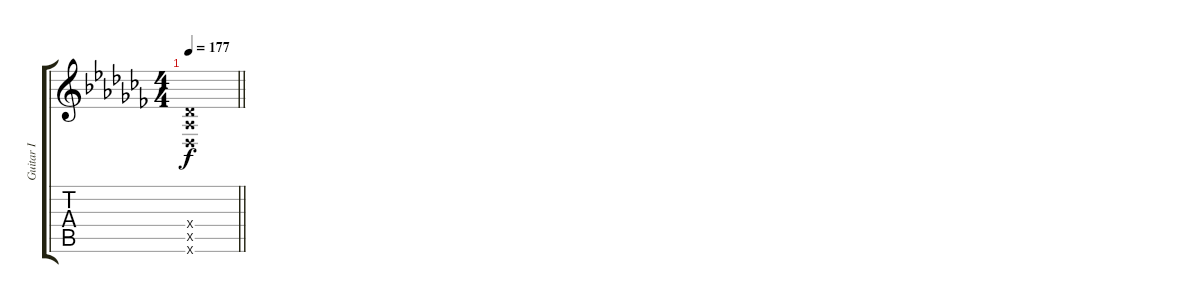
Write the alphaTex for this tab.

\track ("Guitar I" "Guitar I") {instrument distortionguitar}
\staff {score tabs}
\tuning (Eb4 Bb3 Gb3 Db3 Ab2 Db2) {hide}
\ts (4 4)
\tempo 177
\clef g2
\barLineRight lightlight
\ks abminor
(0.4{x} 0.5{x} 0.6{x}).1{dy f}
